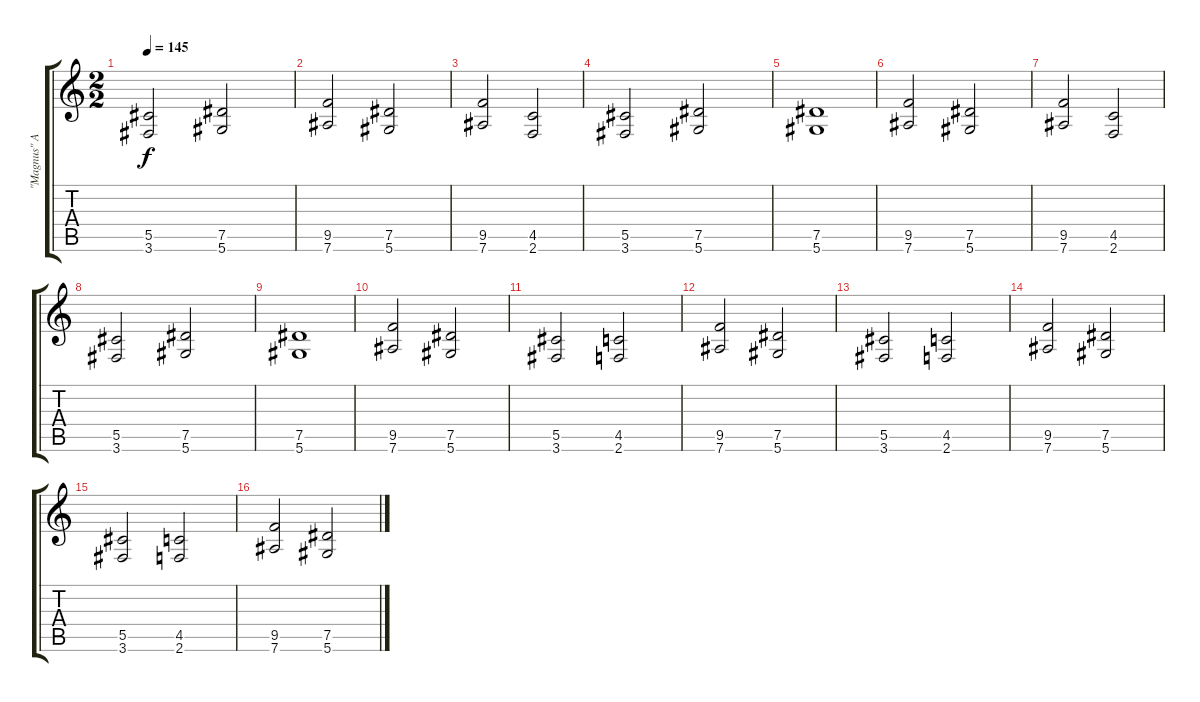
\track ("\"Magnus\" Armin Siepen" "\"Magnus\" A") {instrument distortionguitar}
\staff {score tabs}
\tuning (Eb4 Bb3 Gb3 Db3 Ab2 Eb2) {hide}
\ts (2 2)
\tempo 145
\clef g2
\ks c
(5.5 3.6).2{dy f} (7.5 5.6).2 |
(9.5 7.6).2 (7.5 5.6).2 |
(9.5 7.6).2 (4.5 2.6).2 |
(5.5 3.6).2 (7.5 5.6).2 |
(7.5 5.6).1 |
(9.5 7.6).2 (7.5 5.6).2 |
(9.5 7.6).2 (4.5 2.6).2 |
(5.5 3.6).2 (7.5 5.6).2 |
(7.5 5.6).1 |
(9.5 7.6).2 (7.5 5.6).2 |
(5.5 3.6).2 (4.5 2.6).2 |
(9.5 7.6).2 (7.5 5.6).2 |
(5.5 3.6).2 (4.5 2.6).2 |
(9.5 7.6).2 (7.5 5.6).2 |
(5.5 3.6).2 (4.5 2.6).2 |
(9.5 7.6).2 (7.5 5.6).2
